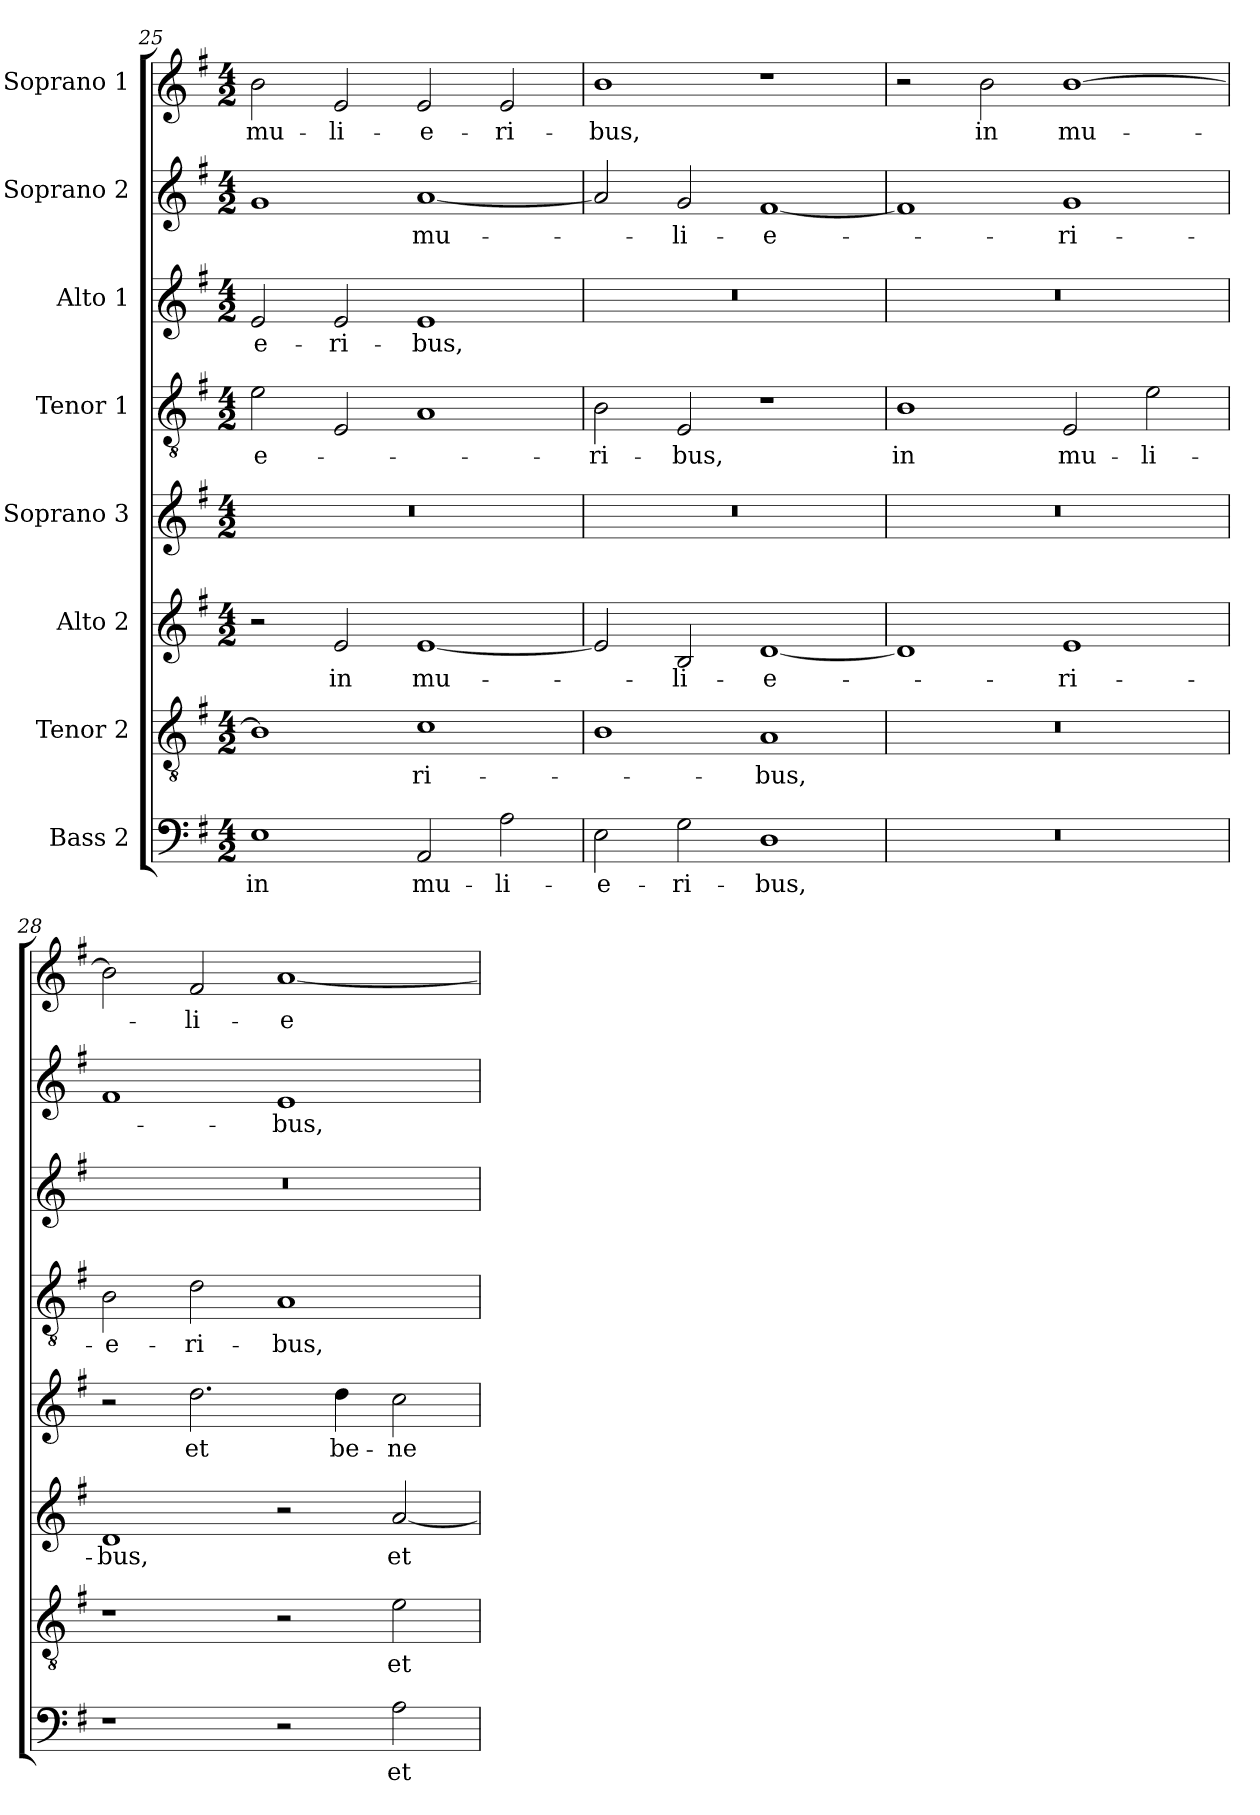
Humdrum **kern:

**kern	**text	**kern	**text	**kern	**text	**kern	**text	**kern	**text	**kern	**text	**kern	**text	**kern	**text
*part8	*part8	*part7	*part7	*part6	*part6	*part5	*part5	*part4	*part4	*part3	*part3	*part2	*part2	*part1	*part1
*staff8	*staff8	*staff7	*staff7	*staff6	*staff6	*staff5	*staff5	*staff4	*staff4	*staff3	*staff3	*staff2	*staff2	*staff1	*staff1
*I"Bass 2	*	*I"Tenor 2	*	*I"Alto 2	*	*I"Soprano 3	*	*I"Tenor 1	*	*I"Alto 1	*	*I"Soprano 2	*	*I"Soprano 1	*
!!LO:LB:g=z
*clefF4	*	*clefGv2	*	*clefG2	*	*clefG2	*	*clefGv2	*	*clefG2	*	*clefG2	*	*clefG2	*
*k[f#]	*	*k[f#]	*	*k[f#]	*	*k[f#]	*	*k[f#]	*	*k[f#]	*	*k[f#]	*	*k[f#]	*
*e:	*	*e:	*	*e:	*	*e:	*	*e:	*	*e:	*	*e:	*	*e:	*
*M4/2	*	*M4/2	*	*M4/2	*	*M4/2	*	*M4/2	*	*M4/2	*	*M4/2	*	*M4/2	*
=25	=25	=25	=25	=25	=25	=25	=25	=25	=25	=25	=25	=25	=25	=25	=25
1E	in	1B]	.	2r	.	0r	.	2e\	-e-	2e/	-e-	1g	.	2b\	mu-
.	.	.	.	2e/	in	.	.	2E/	.	2e/	-ri-	.	.	2e/	-li-
2AA/	mu-	1c	-ri-	[1e	mu-	.	.	1A	.	1e	-bus,	[1a	mu-	2e/	-e-
2A\	-li-	.	.	.	.	.	.	.	.	.	.	.	.	2e/	-ri-
=26	=26	=26	=26	=26	=26	=26	=26	=26	=26	=26	=26	=26	=26	=26	=26
2E\	-e-	1B	.	2e/]	.	0r	.	2B\	-ri-	0r	.	2a/]	.	1b	-bus,
2G\	-ri-	.	.	2B/	-li-	.	.	2E/	-bus,	.	.	2g/	-li-	.	.
1D	-bus,	1A	-bus,	[1d	-e-	.	.	1r	.	.	.	[1f#	-e-	1r	.
=27	=27	=27	=27	=27	=27	=27	=27	=27	=27	=27	=27	=27	=27	=27	=27
0r	.	0r	.	1d]	.	0r	.	1B	in	0r	.	1f#]	.	2r	.
.	.	.	.	.	.	.	.	.	.	.	.	.	.	2b\	in
.	.	.	.	1e	-ri-	.	.	2E/	mu-	.	.	1g	-ri-	[1b	mu-
.	.	.	.	.	.	.	.	2e\	-li-	.	.	.	.	.	.
=28	=28	=28	=28	=28	=28	=28	=28	=28	=28	=28	=28	=28	=28	=28	=28
1r	.	1r	.	1d	-bus,	2r	.	2B\	-e-	0r	.	1f#	.	2b\]	.
.	.	.	.	.	.	2.dd\	et	2d\	-ri-	.	.	.	.	2f#/	-li-
2r	.	2r	.	2r	.	.	.	1A	-bus,	.	.	1e	-bus,	[1a	-e-
.	.	.	.	.	.	4dd\	be-	.	.	.	.	.	.	.	.
2A\	et	2e\	et	[2a/	et	2cc\	-ne-	.	.	.	.	.	.	.	.
=	=	=	=	=	=	=	=	=	=	=	=	=	=	=	=
*-	*-	*-	*-	*-	*-	*-	*-	*-	*-	*-	*-	*-	*-	*-	*-
